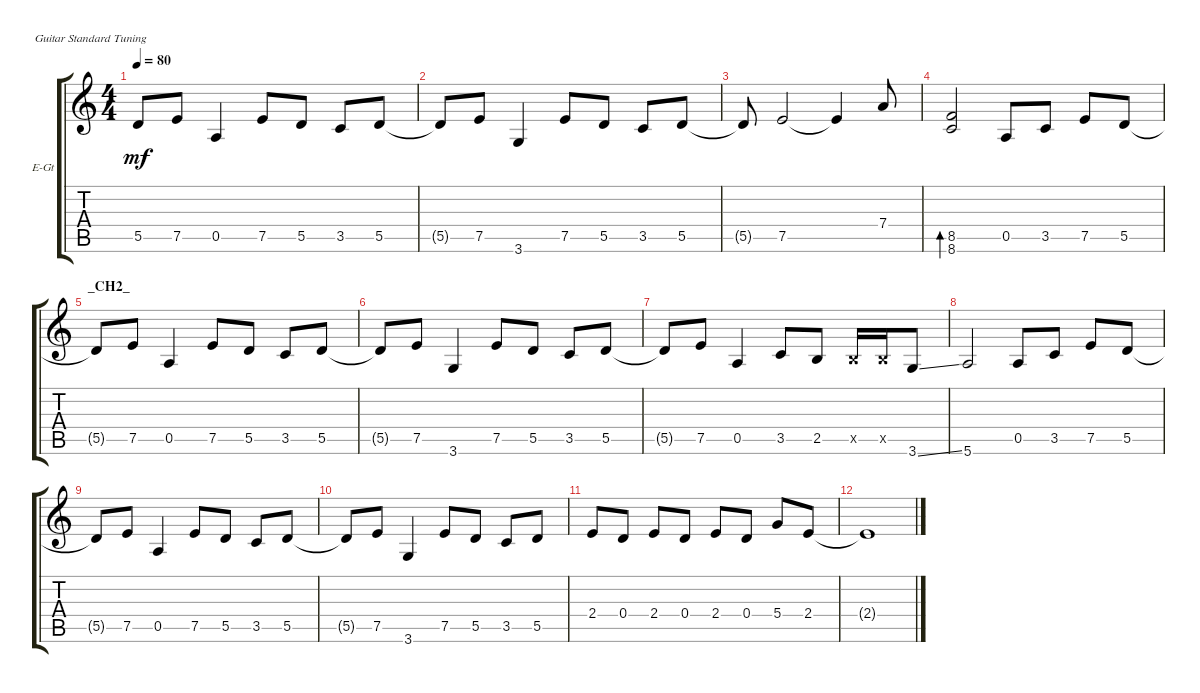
\defaultSystemsLayout 4
\bracketExtendMode groupsimilarinstruments
\firstSystemTrackNameOrientation horizontal
\otherSystemsTrackNameOrientation horizontal
\track ("Electric Guitar" "E-Gt") {instrument overdrivenguitar}
\staff {score tabs}
\tuning (E4 B3 G3 D3 A2 E2)
\ts (4 4)
\tempo 80
\clef g2
\ks c
5.5{t}.8{dy mf} 7.5.8 0.5.4 7.5.8 5.5.8 3.5.8 5.5.8 |
5.5{t}.8 7.5.8 3.6.4 7.5.8 5.5.8 3.5.8 5.5.8 |
5.5{t}.8 7.5.2 7.5{t}.4 7.4.8 |
(8.5 8.6).2{bd 30} 0.5.8 3.5.8 7.5.8 5.5.8 |
\section ("" "_CH2_")
5.5{t}.8 7.5.8 0.5.4 7.5.8 5.5.8 3.5.8 5.5.8 |
5.5{t}.8 7.5.8 3.6.4 7.5.8 5.5.8 3.5.8 5.5.8 |
5.5{t}.8 7.5.8 0.5.4 3.5.8 2.5.8 2.5{x}.16 2.5{x}.16 3.6{ss}.8 |
5.6.2 0.5.8 3.5.8 7.5.8 5.5.8 |
5.5{t}.8 7.5.8 0.5.4 7.5.8 5.5.8 3.5.8 5.5.8 |
5.5{t}.8 7.5.8 3.6.4 7.5.8 5.5.8 3.5.8 5.5.8 |
2.4.8 0.4.8 2.4.8 0.4.8 2.4.8 0.4.8 5.4.8 2.4.8 |
2.4{t}.1
